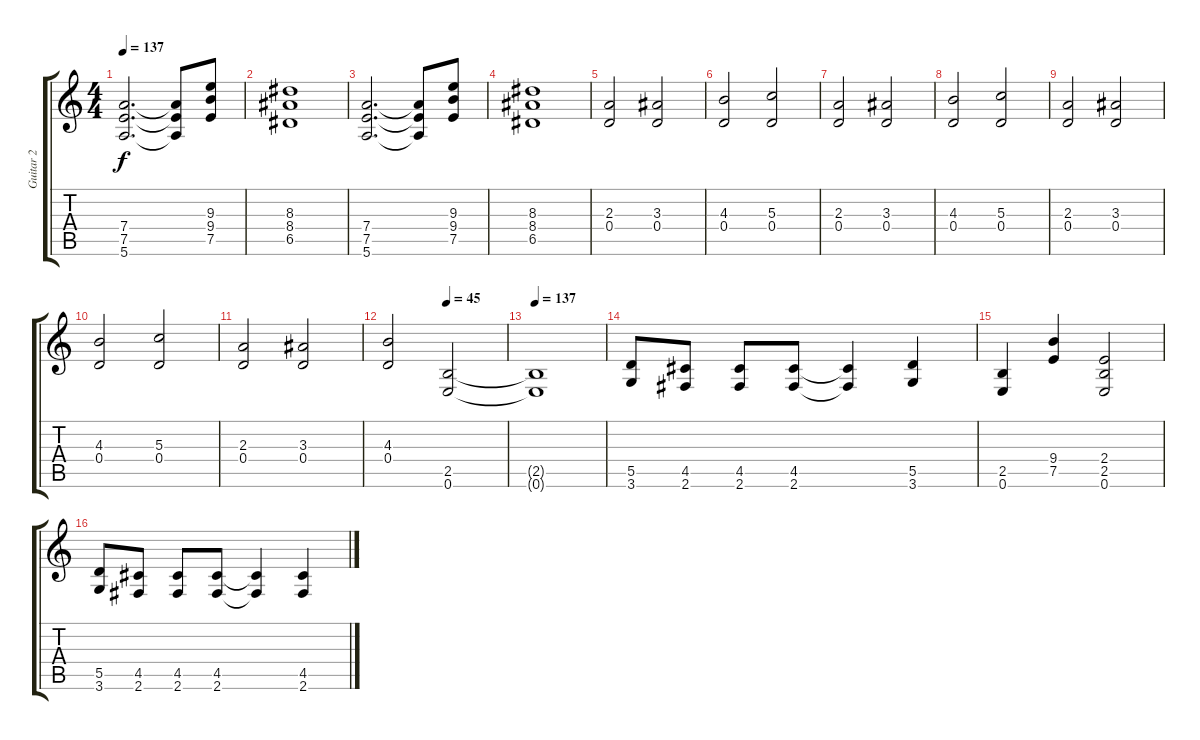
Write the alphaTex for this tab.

\track ("Guitar 2" "Guitar 2") {instrument distortionguitar}
\staff {score tabs}
\tuning (E4 B3 G3 D3 A2 E2) {hide}
\ts (4 4)
\tempo 137
\clef g2
\ks c
(7.4 7.5 5.6).2{d dy f} (7.4{t} 7.5{t} 5.6{t}).8 (9.3 9.4 7.5).8 |
(8.3 8.4 6.5).1 |
(7.4 7.5 5.6).2{d} (7.4{t} 7.5{t} 5.6{t}).8 (9.3 9.4 7.5).8 |
(8.3 8.4 6.5).1 |
(2.3 0.4).2 (3.3 0.4).2 |
(4.3 0.4).2 (5.3 0.4).2 |
(2.3 0.4).2 (3.3 0.4).2 |
(4.3 0.4).2 (5.3 0.4).2 |
(2.3 0.4).2 (3.3 0.4).2 |
(4.3 0.4).2 (5.3 0.4).2 |
(2.3 0.4).2 (3.3 0.4).2 |
\tempo (45 0.5)
(4.3 0.4).2 (2.5 0.6).2 |
\tempo 137
(2.5{t} 0.6{t}).1 |
(5.5 3.6).8 (4.5 2.6).8 (4.5 2.6).8 (4.5 2.6).8 (4.5{t} 2.6{t}).4 (5.5 3.6).4 |
(2.5 0.6).4 (9.4 7.5).4 (2.4 2.5 0.6).2 |
(5.5 3.6).8 (4.5 2.6).8 (4.5 2.6).8 (4.5 2.6).8 (4.5{t} 2.6{t}).4 (4.5 2.6).4
